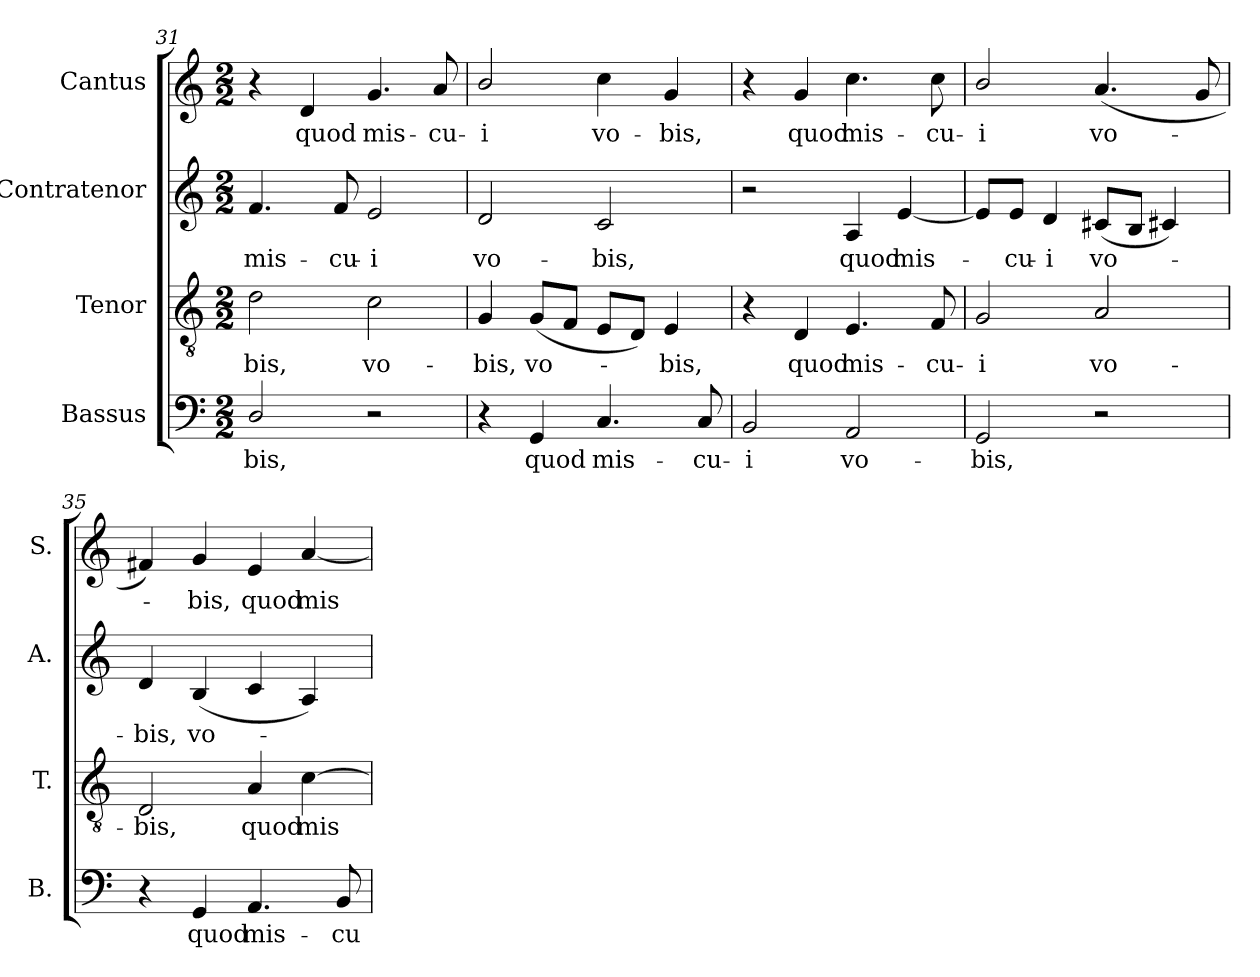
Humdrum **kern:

**kern	**text	**kern	**text	**kern	**text	**kern	**text
*part4	*part4	*part3	*part3	*part2	*part2	*part1	*part1
*staff4	*staff4	*staff3	*staff3	*staff2	*staff2	*staff1	*staff1
*I"Bassus	*	*I"Tenor	*	*I"Contratenor	*	*I"Cantus	*
*I'B.	*	*I'T.	*	*I'A.	*	*I'S.	*
*clefF4	*	*clefGv2	*	*clefG2	*	*clefG2	*
*	*	*ITrd7c12	*	*	*	*	*
*k[]	*	*k[]	*	*k[]	*	*k[]	*
*C:	*	*C:	*	*C:	*	*C:	*
*M2/2	*	*M2/2	*	*M2/2	*	*M2/2	*
=31	=31	=31	=31	=31	=31	=31	=31
!	!LO:LY:b:color=#000000	!	!	!	!	!	!
!	!	!	!LO:LY:b:color=#000000	!	!	!	!
!	!	!	!	!	!LO:LY:b:color=#000000	!	!
2Di/	-bis,	2Di\	-bis,	4.fi/	mis-	4r	.
!	!	!	!	!	!	!	!LO:LY:b:color=#000000
.	.	.	.	.	.	4di/	quod
!	!	!	!	!	!LO:LY:b:color=#000000	!	!
.	.	.	.	8fi/	-cu-	.	.
!	!	!	!LO:LY:b:color=#000000	!	!	!	!
!	!	!	!	!	!LO:LY:b:color=#000000	!	!
!	!	!	!	!	!	!	!LO:LY:b:color=#000000
2r	.	2Ci\	vo-	2ei/	-i	4.gi/	mis-
!	!	!	!	!	!	!	!LO:LY:b:color=#000000
.	.	.	.	.	.	8ai/	-cu-
=32	=32	=32	=32	=32	=32	=32	=32
!	!	!	!LO:LY:b:color=#000000	!	!	!	!
!	!	!	!	!	!LO:LY:b:color=#000000	!	!
!	!	!	!	!	!	!	!LO:LY:b:color=#000000
4r	.	4GGi/	-bis,	2di/	vo-	2bi/	-i
!	!LO:LY:b:color=#000000	!	!	!	!	!	!
!	!	!	!LO:LY:b:color=#000000	!	!	!	!
4GGi/	quod	(8GGi/L	vo-	.	.	.	.
.	.	8FFi/J	.	.	.	.	.
!	!LO:LY:b:color=#000000	!	!	!	!	!	!
!	!	!	!	!	!LO:LY:b:color=#000000	!	!
!	!	!	!	!	!	!	!LO:LY:b:color=#000000
4.Ci/	mis-	8EEi/L	.	2ci/	-bis,	4cci\	vo-
.	.	8DDi/J)	.	.	.	.	.
!	!	!	!LO:LY:b:color=#000000	!	!	!	!
!	!	!	!	!	!	!	!LO:LY:b:color=#000000
.	.	4EEi/	-bis,	.	.	4gi/	-bis,
!	!LO:LY:b:color=#000000	!	!	!	!	!	!
8Ci/	-cu-	.	.	.	.	.	.
=33	=33	=33	=33	=33	=33	=33	=33
!	!LO:LY:b:color=#000000	!	!	!	!	!	!
2BBi/	-i	4r	.	2r	.	4r	.
!	!	!	!LO:LY:b:color=#000000	!	!	!	!
!	!	!	!	!	!	!	!LO:LY:b:color=#000000
.	.	4DDi/	quod	.	.	4gi/	quod
!	!LO:LY:b:color=#000000	!	!	!	!	!	!
!	!	!	!LO:LY:b:color=#000000	!	!	!	!
!	!	!	!	!	!LO:LY:b:color=#000000	!	!
!	!	!	!	!	!	!	!LO:LY:b:color=#000000
2AAi/	vo-	4.EEi/	mis-	4Ai/	quod	4.cci\	mis-
!	!	!	!	!	!LO:LY:b:color=#000000	!	!
.	.	.	.	[4ei/	mis-	.	.
!	!	!	!LO:LY:b:color=#000000	!	!	!	!
!	!	!	!	!	!	!	!LO:LY:b:color=#000000
.	.	8FFi/	-cu-	.	.	8cci\	-cu-
=34	=34	=34	=34	=34	=34	=34	=34
!	!LO:LY:b:color=#000000	!	!	!	!	!	!
!	!	!	!LO:LY:b:color=#000000	!	!	!	!
!	!	!	!	!	!	!	!LO:LY:b:color=#000000
2GGi/	-bis,	2GGi/	-i	8ei/L]	.	2bi/	-i
!	!	!	!	!	!LO:LY:b:color=#000000	!	!
.	.	.	.	8ei/J	-cu-	.	.
!	!	!	!	!	!LO:LY:b:color=#000000	!	!
.	.	.	.	4di/	-i	.	.
!	!	!	!LO:LY:b:color=#000000	!	!	!	!
!	!	!	!	!	!LO:LY:b:color=#000000	!	!
!	!	!	!	!	!	!	!LO:LY:b:color=#000000
2r	.	2AAi/	vo-	(8c#Xi/L	vo-	(4.ai/	vo-
.	.	.	.	8Bi/J	.	.	.
.	.	.	.	4c#Xi/)	.	.	.
.	.	.	.	.	.	8gi/	.
!!LO:LB:g=z
=35	=35	=35	=35	=35	=35	=35	=35
!	!	!	!LO:LY:b:color=#000000	!	!	!	!
!	!	!	!	!	!LO:LY:b:color=#000000	!	!
4r	.	2DDi/	-bis,	4di/	-bis,	4f#Xi/)	.
!	!LO:LY:b:color=#000000	!	!	!	!	!	!
!	!	!	!	!	!LO:LY:b:color=#000000	!	!
!	!	!	!	!	!	!	!LO:LY:b:color=#000000
4GGi/	quod	.	.	(4Bi/	vo-	4gi/	-bis,
!	!LO:LY:b:color=#000000	!	!	!	!	!	!
!	!	!	!LO:LY:b:color=#000000	!	!	!	!
!	!	!	!	!	!	!	!LO:LY:b:color=#000000
4.AAi/	mis-	4AAi/	quod	4ci/	.	4ei/	quod
!	!	!	!LO:LY:b:color=#000000	!	!	!	!
!	!	!	!	!	!	!	!LO:LY:b:color=#000000
.	.	[4Ci\	mis-	4Ai/)	.	[4ai/	mis-
!	!LO:LY:b:color=#000000	!	!	!	!	!	!
8BBi/	-cu-	.	.	.	.	.	.
=	=	=	=	=	=	=	=
*-	*-	*-	*-	*-	*-	*-	*-
